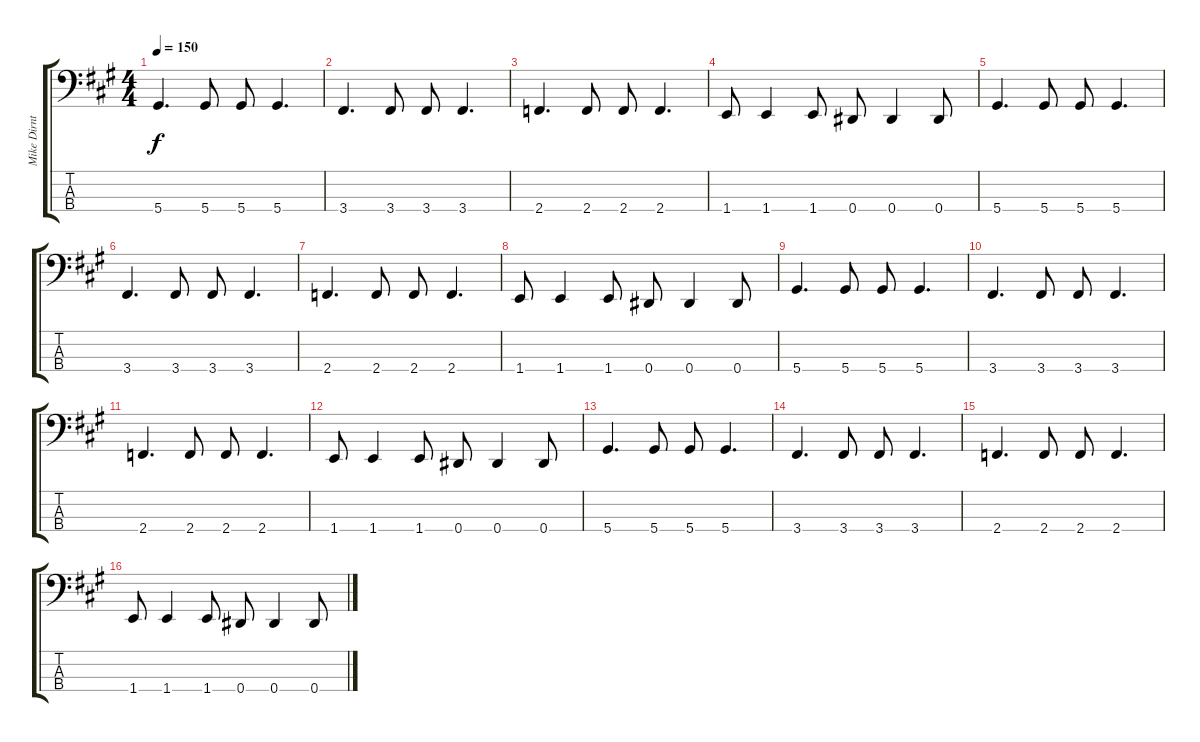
\track ("Mike Dirnt" "Mike Dirnt") {instrument electricbassfinger}
\staff {score tabs}
\tuning (Gb2 Db2 Ab1 Eb1) {hide}
\ts (4 4)
\tempo 150
\clef f4
\ks a
5.4.4{d dy f} 5.4.8 5.4.8 5.4.4{d} |
3.4.4{d} 3.4.8 3.4.8 3.4.4{d} |
2.4.4{d} 2.4.8 2.4.8 2.4.4{d} |
1.4.8 1.4.4 1.4.8 0.4.8 0.4.4 0.4.8 |
5.4.4{d} 5.4.8 5.4.8 5.4.4{d} |
3.4.4{d} 3.4.8 3.4.8 3.4.4{d} |
2.4.4{d} 2.4.8 2.4.8 2.4.4{d} |
1.4.8 1.4.4 1.4.8 0.4.8 0.4.4 0.4.8 |
5.4.4{d} 5.4.8 5.4.8 5.4.4{d} |
3.4.4{d} 3.4.8 3.4.8 3.4.4{d} |
2.4.4{d} 2.4.8 2.4.8 2.4.4{d} |
1.4.8 1.4.4 1.4.8 0.4.8 0.4.4 0.4.8 |
5.4.4{d} 5.4.8 5.4.8 5.4.4{d} |
3.4.4{d} 3.4.8 3.4.8 3.4.4{d} |
2.4.4{d} 2.4.8 2.4.8 2.4.4{d} |
1.4.8 1.4.4 1.4.8 0.4.8 0.4.4 0.4.8
